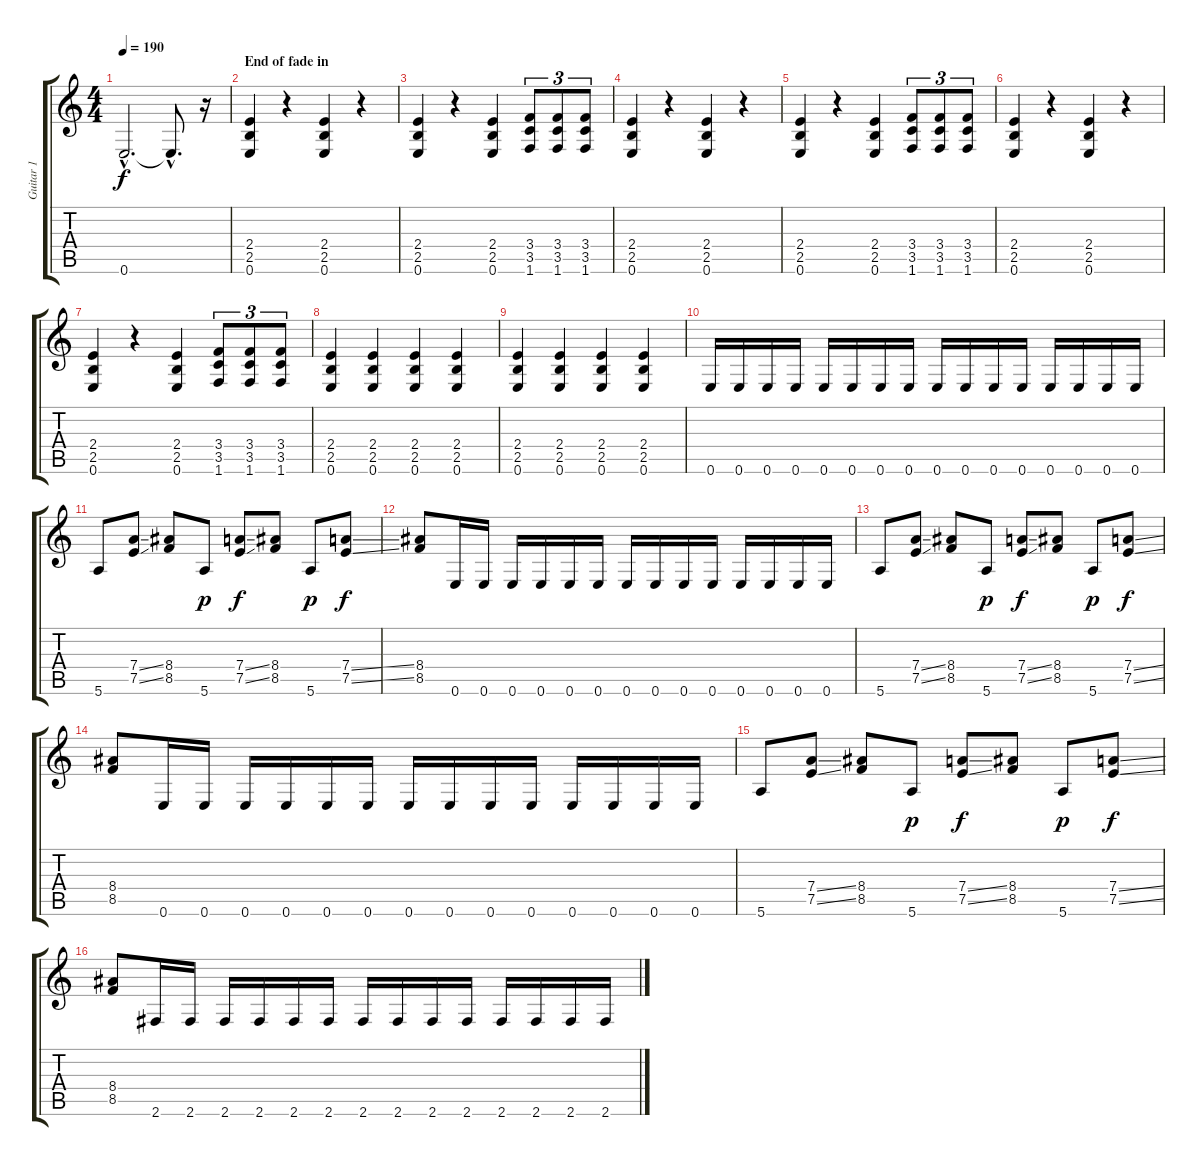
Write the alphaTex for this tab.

\track ("Guitar 1" "Guitar 1") {instrument distortionguitar}
\staff {score tabs}
\tuning (E4 B3 G3 D3 A2 E2) {hide}
\ts (4 4)
\tempo 190
\clef g2
\ks c
0.6{hac t}.2{d dy f} 0.6{hac t}.8{d} r.16 |
\section ("" "End of fade in")
(2.4 2.5 0.6).4{volume 16} r.4 (2.4 2.5 0.6).4 r.4 |
(2.4 2.5 0.6).4 r.4 (2.4 2.5 0.6).4 (3.4 3.5 1.6).8{tu (3 2)} (3.4 3.5 1.6).8{tu (3 2)} (3.4 3.5 1.6).8{tu (3 2)} |
(2.4 2.5 0.6).4 r.4 (2.4 2.5 0.6).4 r.4 |
(2.4 2.5 0.6).4 r.4 (2.4 2.5 0.6).4 (3.4 3.5 1.6).8{tu (3 2)} (3.4 3.5 1.6).8{tu (3 2)} (3.4 3.5 1.6).8{tu (3 2)} |
(2.4 2.5 0.6).4 r.4 (2.4 2.5 0.6).4 r.4 |
(2.4 2.5 0.6).4 r.4 (2.4 2.5 0.6).4 (3.4 3.5 1.6).8{tu (3 2)} (3.4 3.5 1.6).8{tu (3 2)} (3.4 3.5 1.6).8{tu (3 2)} |
(2.4 2.5 0.6).4 (2.4 2.5 0.6).4 (2.4 2.5 0.6).4 (2.4 2.5 0.6).4 |
(2.4 2.5 0.6).4 (2.4 2.5 0.6).4 (2.4 2.5 0.6).4 (2.4 2.5 0.6).4 |
0.6.16 0.6.16 0.6.16 0.6.16 0.6.16 0.6.16 0.6.16 0.6.16 0.6.16 0.6.16 0.6.16 0.6.16 0.6.16 0.6.16 0.6.16 0.6.16 |
5.6.8 (7.4{ss} 7.5{ss}).8 (8.4 8.5).8 5.6.8{dy p} (7.4{ss} 7.5{ss}).8{dy f} (8.4 8.5).8 5.6.8{dy p} (7.4{ss} 7.5{ss}).8{dy f} |
(8.4 8.5).8 0.6.16 0.6.16 0.6.16 0.6.16 0.6.16 0.6.16 0.6.16 0.6.16 0.6.16 0.6.16 0.6.16 0.6.16 0.6.16 0.6.16 |
5.6.8 (7.4{ss} 7.5{ss}).8 (8.4 8.5).8 5.6.8{dy p} (7.4{ss} 7.5{ss}).8{dy f} (8.4 8.5).8 5.6.8{dy p} (7.4{ss} 7.5{ss}).8{dy f} |
(8.4 8.5).8 0.6.16 0.6.16 0.6.16 0.6.16 0.6.16 0.6.16 0.6.16 0.6.16 0.6.16 0.6.16 0.6.16 0.6.16 0.6.16 0.6.16 |
5.6.8 (7.4{ss} 7.5{ss}).8 (8.4 8.5).8 5.6.8{dy p} (7.4{ss} 7.5{ss}).8{dy f} (8.4 8.5).8 5.6.8{dy p} (7.4{ss} 7.5{ss}).8{dy f} |
(8.4 8.5).8 2.6.16 2.6.16 2.6.16 2.6.16 2.6.16 2.6.16 2.6.16 2.6.16 2.6.16 2.6.16 2.6.16 2.6.16 2.6.16 2.6.16
